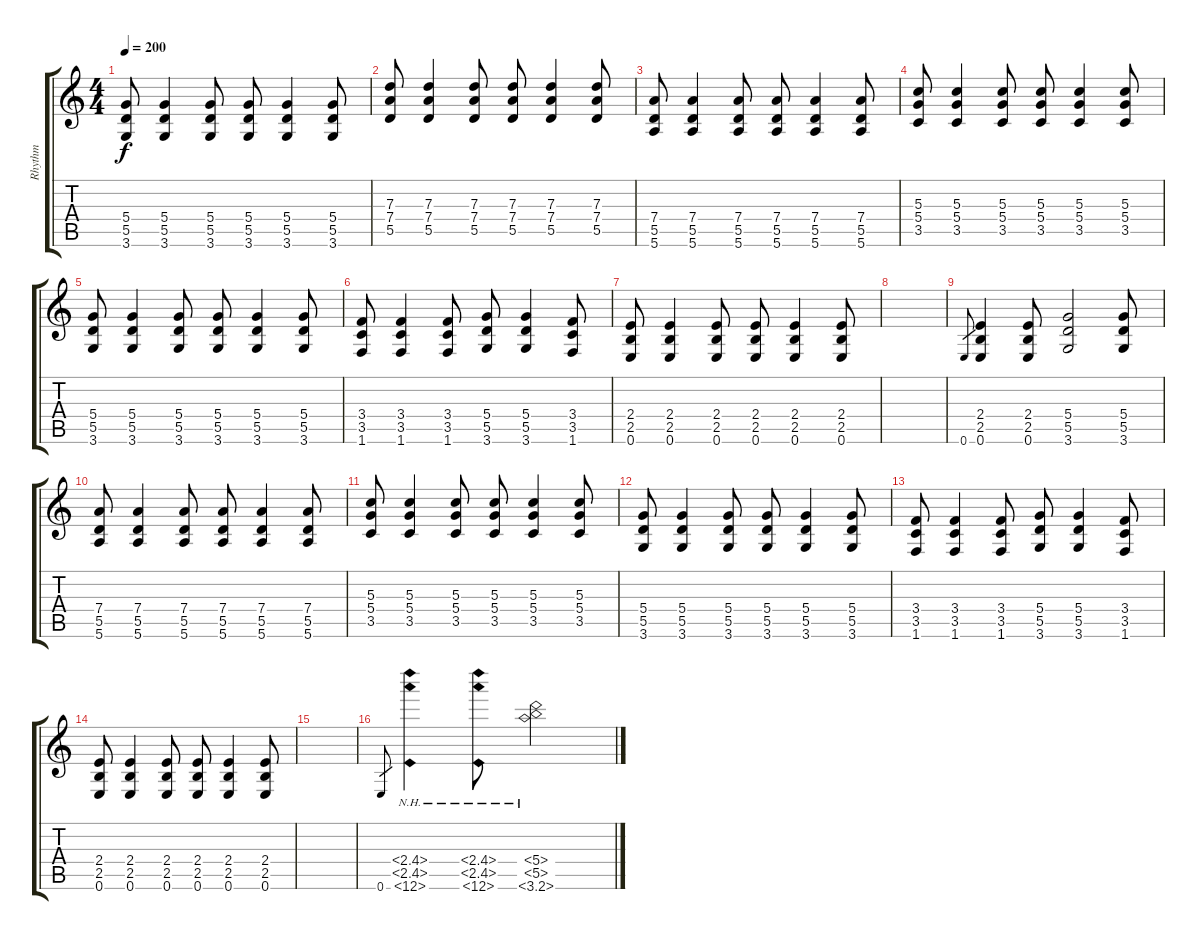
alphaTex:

\track ("Rhythm" "Rhythm") {instrument overdrivenguitar}
\staff {score tabs}
\tuning (E4 B3 G3 D3 A2 E2) {hide}
\ts (4 4)
\tempo 200
\clef g2
\ks c
(5.4 5.5 3.6).8{dy f} (5.4 5.5 3.6).4 (5.4 5.5 3.6).8 (5.4 5.5 3.6).8 (5.4 5.5 3.6).4 (5.4 5.5 3.6).8 |
(7.3 7.4 5.5).8 (7.3 7.4 5.5).4 (7.3 7.4 5.5).8 (7.3 7.4 5.5).8 (7.3 7.4 5.5).4 (7.3 7.4 5.5).8 |
(7.4 5.5 5.6).8 (7.4 5.5 5.6).4 (7.4 5.5 5.6).8 (7.4 5.5 5.6).8 (7.4 5.5 5.6).4 (7.4 5.5 5.6).8 |
(5.3 5.4 3.5).8 (5.3 5.4 3.5).4 (5.3 5.4 3.5).8 (5.3 5.4 3.5).8 (5.3 5.4 3.5).4 (5.3 5.4 3.5).8 |
(5.4 5.5 3.6).8 (5.4 5.5 3.6).4 (5.4 5.5 3.6).8 (5.4 5.5 3.6).8 (5.4 5.5 3.6).4 (5.4 5.5 3.6).8 |
(3.4 3.5 1.6).8 (3.4 3.5 1.6).4 (3.4 3.5 1.6).8 (5.4 5.5 3.6).8 (5.4 5.5 3.6).4 (3.4 3.5 1.6).8 |
(2.4 2.5 0.6).8 (2.4 2.5 0.6).4 (2.4 2.5 0.6).8 (2.4 2.5 0.6).8 (2.4 2.5 0.6).4 (2.4 2.5 0.6).8 |
|
0.6.8{gr} (2.4 2.5 0.6).4 (2.4 2.5 0.6).8 (5.4 5.5 3.6).2 (5.4 5.5 3.6).8 |
(7.4 5.5 5.6).8 (7.4 5.5 5.6).4 (7.4 5.5 5.6).8 (7.4 5.5 5.6).8 (7.4 5.5 5.6).4 (7.4 5.5 5.6).8 |
(5.3 5.4 3.5).8 (5.3 5.4 3.5).4 (5.3 5.4 3.5).8 (5.3 5.4 3.5).8 (5.3 5.4 3.5).4 (5.3 5.4 3.5).8 |
(5.4 5.5 3.6).8 (5.4 5.5 3.6).4 (5.4 5.5 3.6).8 (5.4 5.5 3.6).8 (5.4 5.5 3.6).4 (5.4 5.5 3.6).8 |
(3.4 3.5 1.6).8 (3.4 3.5 1.6).4 (3.4 3.5 1.6).8 (5.4 5.5 3.6).8 (5.4 5.5 3.6).4 (3.4 3.5 1.6).8 |
(2.4 2.5 0.6).8 (2.4 2.5 0.6).4 (2.4 2.5 0.6).8 (2.4 2.5 0.6).8 (2.4 2.5 0.6).4 (2.4 2.5 0.6).8 |
|
0.6.8{gr} (2.4{nh} 2.5{nh} 0.6{nh}).4 (2.4{nh} 2.5{nh} 0.6{nh}).8 (5.4{nh} 5.5{nh} 3.6{nh}).2
